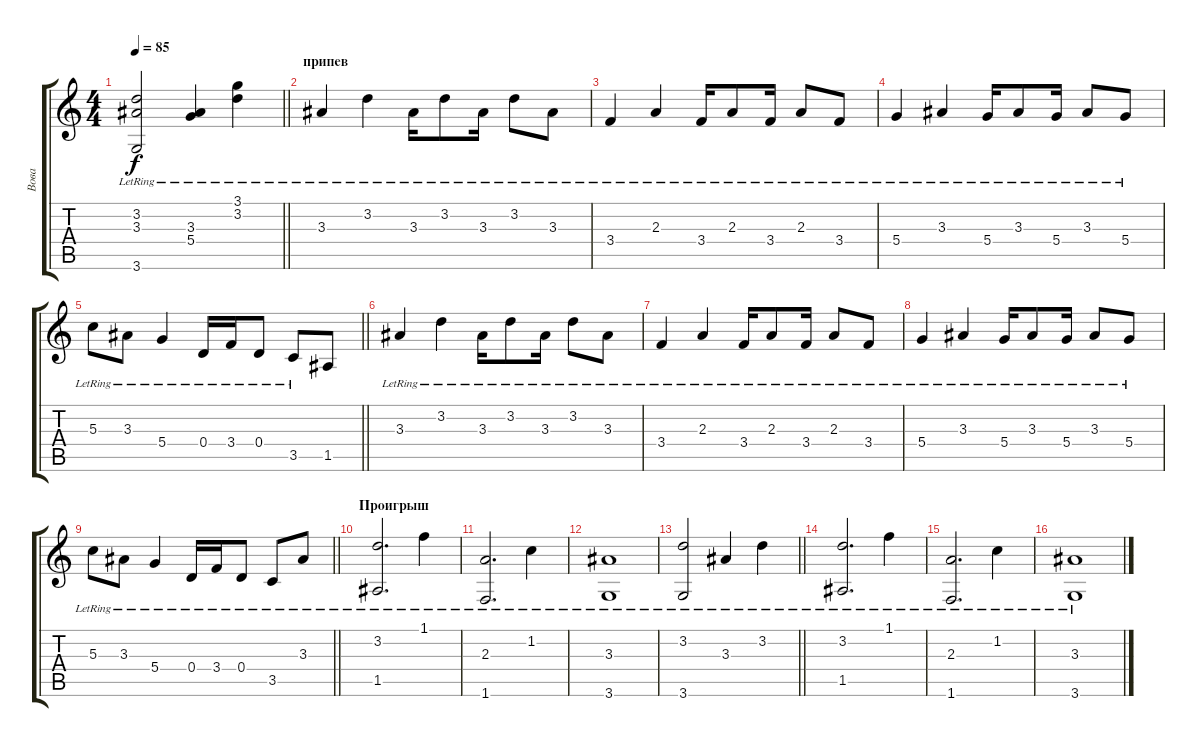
\track ("Вова" "Вова") {instrument electricguitarjazz}
\staff {score tabs}
\tuning (E4 B3 G3 D3 A2 E2) {hide}
\ts (4 4)
\tempo 85
\clef g2
\barLineRight lightlight
\ks c
(3.2{lr} 3.3{lr} 3.6{lr}).2{dy f} (3.3{lr} 5.4).4 (3.1{lr} 3.2{lr}).4 |
\section ("" "припев")
3.3{lr}.4 3.2{lr}.4 3.3{lr}.16 3.2{lr}.8 3.3{lr}.16 3.2{lr}.8 3.3{lr}.8 |
3.4{lr}.4 2.3{lr}.4 3.4{lr}.16 2.3{lr}.8 3.4{lr}.16 2.3{lr}.8 3.4{lr}.8 |
5.4{lr}.4 3.3{lr}.4 5.4{lr}.16 3.3{lr}.8 5.4{lr}.16 3.3{lr}.8 5.4{lr}.8 |
\barLineRight lightlight
5.3{lr}.8 3.3{lr}.8 5.4{lr}.4 0.4{lr}.16 3.4{lr}.16 0.4{lr}.8 3.5{lr}.8 1.5.8 |
3.3{lr}.4 3.2{lr}.4 3.3{lr}.16 3.2{lr}.8 3.3{lr}.16 3.2{lr}.8 3.3{lr}.8 |
3.4{lr}.4 2.3{lr}.4 3.4{lr}.16 2.3{lr}.8 3.4{lr}.16 2.3{lr}.8 3.4{lr}.8 |
5.4{lr}.4 3.3{lr}.4 5.4{lr}.16 3.3{lr}.8 5.4{lr}.16 3.3{lr}.8 5.4{lr}.8 |
\barLineRight lightlight
5.3{lr}.8 3.3{lr}.8 5.4{lr}.4 0.4{lr}.16 3.4{lr}.16 0.4{lr}.8 3.5{lr}.8 3.3{lr}.8 |
\section ("" "Проигрыш")
(3.2{lr} 1.5{lr}).2{d} 1.1{lr}.4 |
(2.3{lr} 1.6{lr}).2{d} 1.2{lr}.4 |
(3.3{lr} 3.6{lr}).1 |
\barLineRight lightlight
(3.2{lr} 3.6{lr}).2 3.3{lr}.4 3.2{lr}.4 |
(3.2{lr} 1.5{lr}).2{d} 1.1{lr}.4 |
(2.3{lr} 1.6{lr}).2{d} 1.2{lr}.4 |
(3.3{lr} 3.6{lr}).1
